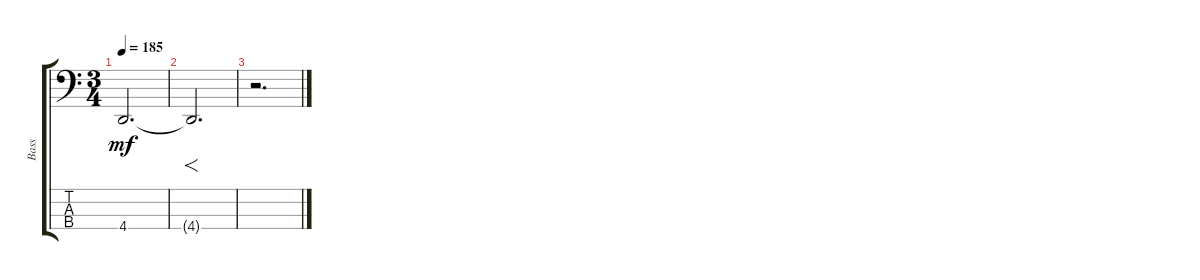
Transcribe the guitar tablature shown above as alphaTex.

\track ("Bass" "Bass") {instrument electricbassfinger}
\staff {score tabs}
\tuning (Eb2 Bb1 F1 Bb0) {hide}
\ts (3 4)
\tempo 185
\clef f4
\ks c
4.4{t}.2{d dy mf} |
4.4{t}.2{f d} |
r.2{d}
